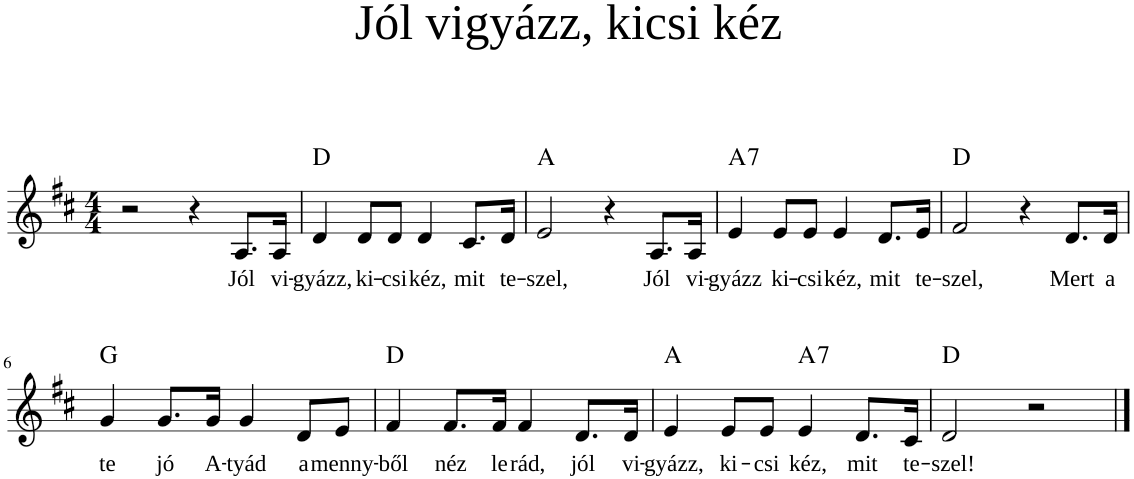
**kern	**text	**harte
*part1	*part1	*part1
*staff1	*staff1	*
*I"Voice	*	*
*clefG2	*	*
*k[f#c#]	*	*
*M4/4	*	*
=1	=1	=1
2r	.	.
4r	.	.
!	!LO:LY:b	!
8.A/L	Jól	.
!	!LO:LY:b	!
16A/Jk	vi-	.
=2	=2	=2
!	!LO:LY:b	!LO:H:kt=N.C.
4d/	-gyázz,	N
!	!LO:LY:b	!
8d/L	ki-	.
!	!LO:LY:b	!
8d/J	-csi	.
!	!LO:LY:b	!
4d/	kéz,	.
!	!LO:LY:b	!
8.c#/L	mit	.
!	!LO:LY:b	!
16d/Jk	te-	.
=3	=3	=3
!	!LO:LY:b	!LO:H:kt=N.C.
2e/	-szel,	N
4r	.	.
!	!LO:LY:b	!
8.A/L	Jól	.
!	!LO:LY:b	!
16A/Jk	vi-	.
=4	=4	=4
!	!LO:LY:b	!LO:H:kt=7
4e/	-gyázz	A:7
!	!LO:LY:b	!
8e/L	ki-	.
!	!LO:LY:b	!
8e/J	-csi	.
!	!LO:LY:b	!
4e/	kéz,	.
!	!LO:LY:b	!
8.d/L	mit	.
!	!LO:LY:b	!
16e/Jk	te-	.
=5	=5	=5
!	!LO:LY:b	!LO:H:kt=N.C.
2f#/	-szel,	N
4r	.	.
!	!LO:LY:b	!
8.d/L	Mert	.
!	!LO:LY:b	!
16d/Jk	a	.
!!LO:LB:g=z
=6	=6	=6
!	!LO:LY:b	!LO:H:kt=N.C.
4g/	te	N
!	!LO:LY:b	!
8.g/L	jó	.
!	!LO:LY:b	!
16g/Jk	A-	.
!	!LO:LY:b	!
4g/	-tyád	.
!	!LO:LY:b	!
8d/L	a	.
!	!LO:LY:b	!
8e/J	menny-	.
=7	=7	=7
!	!LO:LY:b	!LO:H:kt=N.C.
4f#/	-ből	N
!	!LO:LY:b	!
8.f#/L	néz	.
!	!LO:LY:b	!
16f#/Jk	le	.
!	!LO:LY:b	!
4f#/	rád,	.
!	!LO:LY:b	!
8.d/L	jól	.
!	!LO:LY:b	!
16d/Jk	vi-	.
=8	=8	=8
!	!LO:LY:b	!LO:H:kt=N.C.
4e/	-gyázz,	N
!	!LO:LY:b	!
8e/L	ki-	.
!	!LO:LY:b	!
8e/J	-csi	.
!	!LO:LY:b	!LO:H:kt=7
4e/	kéz,	A:7
!	!LO:LY:b	!
8.d/L	mit	.
!	!LO:LY:b	!
16c#/Jk	te-	.
=9	=9	=9
!	!LO:LY:b	!LO:H:kt=N.C.
2d/	-szel!	N
2r	.	.
==	==	==
*-	*-	*-
